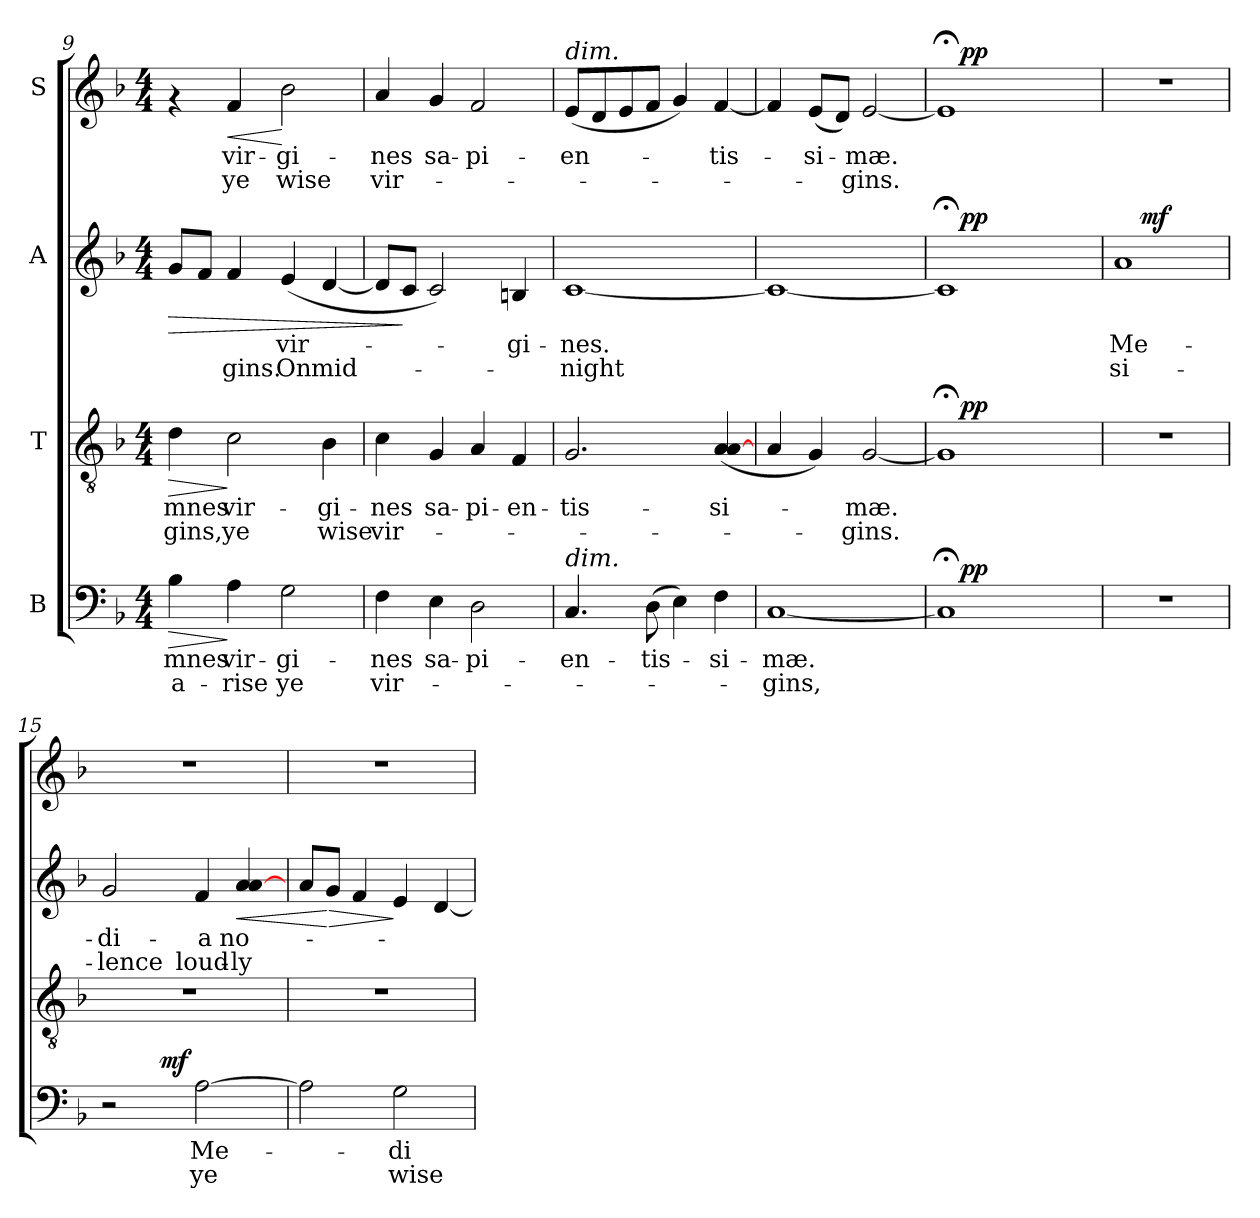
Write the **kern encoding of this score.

**kern	**text	**text	**dynam	**kern	**text	**text	**dynam	**kern	**text	**text	**dynam	**kern	**text	**text	**dynam
*part4	*part4	*part4	*part4	*part3	*part3	*part3	*part3	*part2	*part2	*part2	*part2	*part1	*part1	*part1	*part1
*staff4	*staff4	*staff4	*staff4	*staff3	*staff3	*staff3	*staff3	*staff2	*staff2	*staff2	*staff2	*staff1	*staff1	*staff1	*staff1
*I"B	*	*	*	*I"T	*	*	*	*I"A	*	*	*	*I"S	*	*	*
!!LO:PB:g=z
*clefF4	*	*	*	*clefGv2	*	*	*	*clefG2	*	*	*	*clefG2	*	*	*
*k[b-]	*	*	*	*k[b-]	*	*	*	*k[b-]	*	*	*	*k[b-]	*	*	*
*F:	*	*	*	*F:	*	*	*	*F:	*	*	*	*F:	*	*	*
*M4/4	*	*	*	*M4/4	*	*	*	*M4/4	*	*	*	*M4/4	*	*	*
=9	=9	=9	=9	=9	=9	=9	=9	=9	=9	=9	=9	=9	=9	=9	=9
!	!LO:LY:b	!LO:LY:b	!LO:HP:b	!	!LO:LY:b	!LO:LY:b	!LO:HP:b	!	!	!	!LO:HP:b	!	!	!	!
4B-\	-mnes	a-	>	4d\	-mnes	-gins,	>	8g/L	.	.	>	4rf	.	.	.
.	.	.	.	.	.	.	.	8f/J	.	.	.	.	.	.	.
!	!LO:LY:b	!LO:LY:b	!	!	!LO:LY:b	!LO:LY:b	!	!	!	!LO:LY:b	!	!	!LO:LY:b	!LO:LY:b	!LO:HP:b
4A\	vir-	-rise	]	2c\	vir-	ye	]	4f/	.	-gins.	.	4f/	vir-	ye	<
!	!LO:LY:b	!LO:LY:b	!	!	!	!	!	!	!LO:LY:b	!LO:LY:b	!	!	!LO:LY:b	!LO:LY:b	!
2G\	-gi-	ye	.	.	.	.	.	(<4e/	vir-	On	.	2b-\	-gi-	wise	[
!	!	!	!	!	!LO:LY:b	!LO:LY:b	!	!	!	!LO:LY:b	!	!	!	!	!
.	.	.	.	4B-\	-gi-	wise	.	[<4d/	.	mid-	.	.	.	.	.
=10	=10	=10	=10	=10	=10	=10	=10	=10	=10	=10	=10	=10	=10	=10	=10
!	!LO:LY:b	!LO:LY:b	!	!	!LO:LY:b	!LO:LY:b	!	!	!	!	!	!	!LO:LY:b	!LO:LY:b	!
4F\	-nes	vir-	.	4c\	-nes	vir-	.	8d/L]	.	.	.	4a/	-nes	vir-	.
.	.	.	.	.	.	.	.	8c/J	.	.	]	.	.	.	.
!	!LO:LY:b	!	!	!	!LO:LY:b	!	!	!	!	!	!	!	!LO:LY:b	!	!
4E\	sa-	.	.	4G/	sa-	.	.	2c/)	.	.	.	4g/	sa-	.	.
!	!LO:LY:b	!	!	!	!LO:LY:b	!	!	!	!	!	!	!	!LO:LY:b	!	!
2D\	-pi-	.	.	4A/	-pi-	.	.	.	.	.	.	2f/	-pi-	.	.
!	!	!	!	!	!LO:LY:b	!	!	!	!LO:LY:b	!	!	!	!	!	!
.	.	.	.	4F/	-en-	.	.	4Bn/	-gi-	.	.	.	.	.	.
=11	=11	=11	=11	=11	=11	=11	=11	=11	=11	=11	=11	=11	=11	=11	=11
!	!	!	!	!	!	!	!	!	!	!	!	!LO:TX:a:i:t=dim.	!	!	!
!LO:TX:a:i:t=dim.	!	!	!	!	!	!	!	!	!	!	!	!	!	!	!
!	!LO:LY:b	!	!	!	!LO:LY:b	!	!	!	!LO:LY:b	!LO:LY:b	!	!	!LO:LY:b	!	!
4.C/	-en-	.	.	2.G/	-tis-	.	.	[<1c	-nes.	-night	.	(<8e/L	-en-	.	.
.	.	.	.	.	.	.	.	.	.	.	.	8d/	.	.	.
.	.	.	.	.	.	.	.	.	.	.	.	8e/	.	.	.
!	!LO:LY:b	!	!	!	!	!	!	!	!	!	!	!	!	!	!
(>8D\	-tis-	.	.	.	.	.	.	.	.	.	.	8f/J	.	.	.
4E\)	.	.	.	.	.	.	.	.	.	.	.	4g/)	.	.	.
!	!LO:LY:b	!	!	!	!LO:LY:b	!	!	!	!	!	!	!	!LO:LY:b	!	!
4F\	-si-	.	.	(<4A/ [<4A/	-si-	.	.	.	.	.	.	[<4f/	-tis-	.	.
=12	=12	=12	=12	=12	=12	=12	=12	=12	=12	=12	=12	=12	=12	=12	=12
!	!LO:LY:b	!LO:LY:b	!	!	!	!	!	!	!	!	!	!	!	!	!
[<1C	-mæ.	-gins,	.	4A/	.	.	.	1c_	.	.	.	4f/]	.	.	.
!	!	!	!	!	!	!	!	!	!	!	!	!	!LO:LY:b	!	!
.	.	.	.	4G/)	.	.	.	.	.	.	.	(<8e/L	-si-	.	.
.	.	.	.	.	.	.	.	.	.	.	.	8d/J)	.	.	.
!	!	!	!	!	!LO:LY:b	!LO:LY:b	!	!	!	!	!	!	!LO:LY:b	!LO:LY:b	!
.	.	.	.	[<2G/	-mæ.	-gins.	.	.	.	.	.	[<2e/	-mæ.	-gins.	.
=13	=13	=13	=13	=13	=13	=13	=13	=13	=13	=13	=13	=13	=13	=13	=13
*^	*	*	*	*^	*	*	*	*^	*	*	*	*^	*	*	*
1C;]	16.ryy	.	.	.	1G;]	16.ryy	.	.	.	1c;]	16.ryy	.	.	.	1e;]	16.ryy	.	.	.
!	!	!	!	!LO:DY:a	!	!	!	!	!LO:DY:a	!	!	!	!	!LO:DY:a	!	!	!	!	!LO:DY:a
.	2ryy	.	.	pp	.	2ryy	.	.	pp	.	2ryy	.	.	pp	.	2ryy	.	.	pp
.	4ryy	.	.	.	.	4ryy	.	.	.	.	4ryy	.	.	.	.	4ryy	.	.	.
.	8ryy	.	.	.	.	8ryy	.	.	.	.	8ryy	.	.	.	.	8ryy	.	.	.
.	32ryy	.	.	.	.	32ryy	.	.	.	.	32ryy	.	.	.	.	32ryy	.	.	.
!!LO:PB:g=z
=14	=14	=14	=14	=14	=14	=14	=14	=14	=14	=14	=14	=14	=14	=14	=14	=14	=14	=14	=14
!	!	!	!	!	!	!	!	!	!	!	!	!LO:LY:b	!LO:LY:b	!	!	!	!	!	!
*v	*v	*	*	*	*	*	*	*	*	*	*	*	*	*	*v	*v	*	*	*
*	*	*	*	*v	*v	*	*	*	*	*	*	*	*	*	*	*	*
1r	.	.	.	1r	.	.	.	1a	8ryy	Me-	si-	.	1r	.	.	.
!	!	!	!	!	!	!	!	!	!	!	!	!LO:DY:a	!	!	!	!
.	.	.	.	.	.	.	.	.	2..ryy	.	.	mf	.	.	.	.
=15	=15	=15	=15	=15	=15	=15	=15	=15	=15	=15	=15	=15	=15	=15	=15	=15
!	!	!	!	!	!	!	!	!	!	!LO:LY:b	!LO:LY:b	!	!	!	!	!
*^	*	*	*	*	*	*	*	*v	*v	*	*	*	*	*	*	*
2r	4ryy	.	.	.	1r	.	.	.	2g/	-di-	-lence	.	1r	.	.	.
.	16ryy	.	.	.	.	.	.	.	.	.	.	.	.	.	.	.
!	!	!	!	!LO:DY:a	!	!	!	!	!	!	!	!	!	!	!	!
.	2ryy	.	.	mf	.	.	.	.	.	.	.	.	.	.	.	.
!	!	!LO:LY:b	!LO:LY:b	!	!	!	!	!	!	!LO:LY:b	!LO:LY:b	!	!	!	!	!
[>2A\	.	Me-	ye	.	.	.	.	.	4f/	-a	loud-	.	.	.	.	.
!	!	!	!	!	!	!	!	!	!	!LO:LY:b	!LO:LY:b	!LO:HP:b	!	!	!	!
.	.	.	.	.	.	.	.	.	4a/ [<4a/	no-	-ly	<	.	.	.	.
.	8.ryy	.	.	.	.	.	.	.	.	.	.	.	.	.	.	.
*v	*v	*	*	*	*	*	*	*	*	*	*	*	*	*	*	*
=16	=16	=16	=16	=16	=16	=16	=16	=16	=16	=16	=16	=16	=16	=16	=16
2A\]	.	.	.	1r	.	.	.	8a/L	.	.	.	1r	.	.	.
!	!	!	!	!	!	!	!	!	!	!	!LO:HP:n=1:b	!	!	!	!
.	.	.	.	.	.	.	.	8g/J	.	.	[ >	.	.	.	.
.	.	.	.	.	.	.	.	4f/	.	.	.	.	.	.	.
!	!LO:LY:b	!LO:LY:b	!	!	!	!	!	!	!	!	!	!	!	!	!
2G\	-di-	wise	.	.	.	.	.	4e/	.	.	]	.	.	.	.
.	.	.	.	.	.	.	.	[<4d/	.	.	.	.	.	.	.
=	=	=	=	=	=	=	=	=	=	=	=	=	=	=	=
*-	*-	*-	*-	*-	*-	*-	*-	*-	*-	*-	*-	*-	*-	*-	*-
